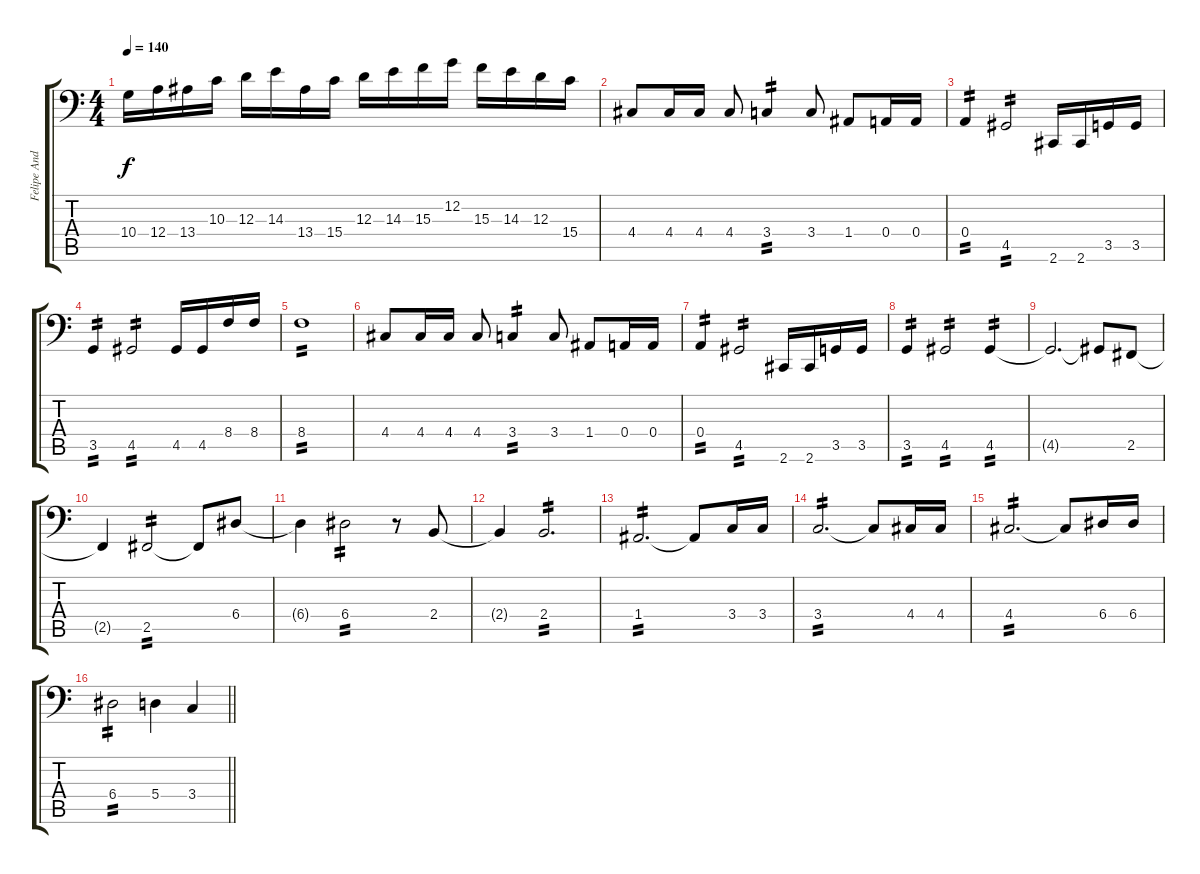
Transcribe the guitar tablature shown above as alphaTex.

\track ("Felipe Andreoli" "Felipe And") {instrument electricbassfinger}
\staff {score tabs}
\tuning (C3 G2 D2 A1 E1 B0) {hide}
\ts (4 4)
\tempo 140
\clef f4
\ks c
10.4.16{dy f} 12.4.16 13.4.16 10.3.16 12.3.16 14.3.16 13.4.16 15.4.16 12.3.16 14.3.16 15.3.16 12.2.16 15.3.16 14.3.16 12.3.16 15.4.16 |
4.4.8 4.4.16 4.4.16 4.4.8 3.4.4{tp 2} 3.4.8 1.4.8 0.4.16 0.4.16 |
0.4.4{tp 2} 4.5.2{tp 2} 2.6.16 2.6.16 3.5.16 3.5.16 |
3.5.4{tp 2} 4.5.2{tp 2} 4.5.16 4.5.16 8.4.16 8.4.16 |
8.4.1{tp 2} |
4.4.8 4.4.16 4.4.16 4.4.8 3.4.4{tp 2} 3.4.8 1.4.8 0.4.16 0.4.16 |
0.4.4{tp 2} 4.5.2{tp 2} 2.6.16 2.6.16 3.5.16 3.5.16 |
3.5.4{tp 2} 4.5.2{tp 2} 4.5.4{tp 2} |
4.5{t}.2{d} 4.5{t}.8 2.5.8 |
2.5{t}.4 2.5.2{tp 2} 2.5{t}.8 6.4.8 |
6.4{t}.4 6.4.2{tp 2} r.8 2.4.8 |
2.4{t}.4 2.4.2{d tp 2} |
1.4.2{d tp 2} 1.4{t}.8 3.4.16 3.4.16 |
3.4.2{d tp 2} 3.4{t}.8 4.4.16 4.4.16 |
4.4.2{d tp 2} 4.4{t}.8 6.4.16 6.4.16 |
\barLineRight lightlight
6.4.2{tp 2} 5.4.4 3.4.4
